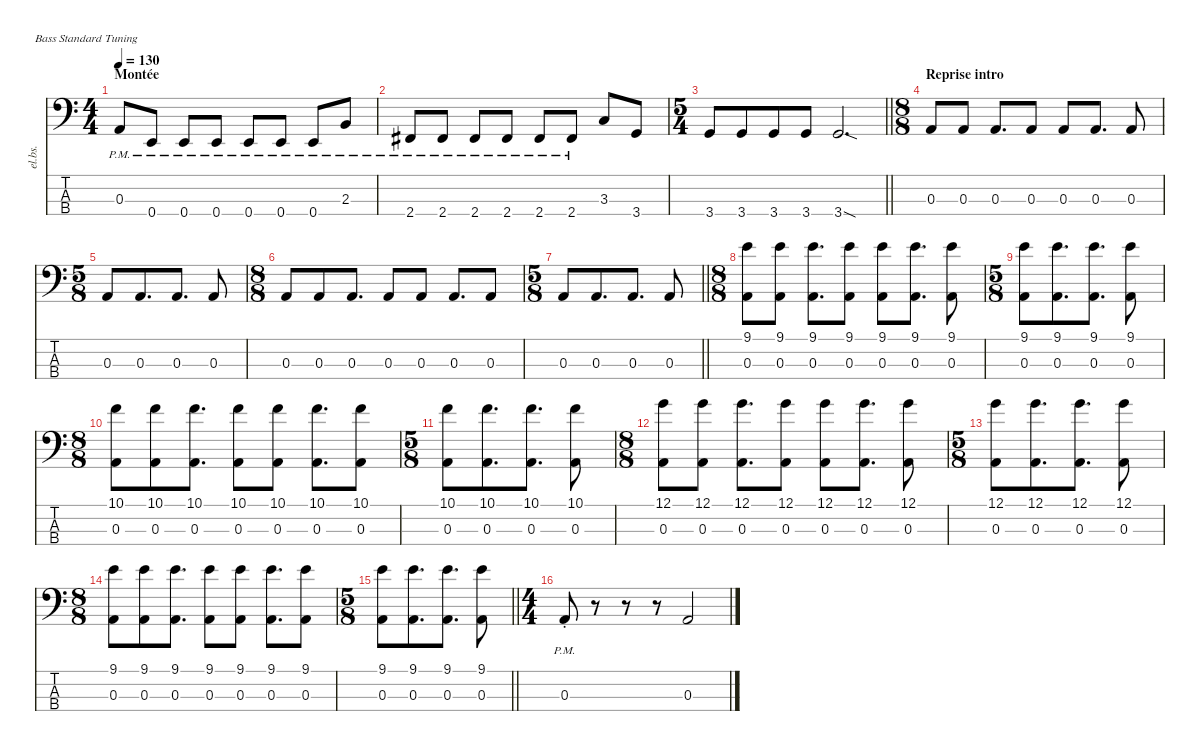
\defaultSystemsLayout 4
\hideDynamics
\bracketExtendMode nobrackets
\track ("Chipon" "el.bs.") {instrument electricbassfinger}
\staff {score tabs}
\tuning (G2 D2 A1 E1)
\ts (4 4)
\section ("" "Montée")
\tempo 130
\clef f4
\ks c
0.3{pm}.8{dy mf beam Up} 0.4{pm}.8{beam Up} 0.4{pm}.8{beam Up} 0.4{pm}.8{beam Up} 0.4{pm}.8{beam Up} 0.4{pm}.8{beam Up} 0.4{pm}.8{beam Up} 2.3{pm}.8{dy f beam Up} |
2.4{pm acc #}.8{beam Up} 2.4{pm acc #}.8{beam Up} 2.4{pm acc #}.8{beam Up} 2.4{pm acc #}.8{beam Up} 2.4{pm acc #}.8{beam Up} 2.4{pm acc #}.8{beam Up} 3.3.8{beam Up} 3.4.8{beam Up} |
\ts (5 4)
\beaming (8 6 4)
\barLineRight lightlight
3.4.8{beam Up} 3.4.8{beam Up} 3.4.8{beam Up} 3.4.8{beam Up} 3.4{sod}.2{d dy ff beam Up} |
\ts (8 8)
\beaming (8 2 2 2 2)
\section ("" "Reprise intro")
0.3.8{dy f beam Up} 0.3.8{beam Up} 0.3.8{d beam Up} 0.3.8{beam Up} 0.3.8{beam Up} 0.3.8{d beam Up} 0.3.8{beam Up} |
\ts (5 8)
\beaming (8 3 2)
0.3.8{beam Up} 0.3.8{d beam Up} 0.3.8{d beam Up} 0.3.8{beam Up} |
\ts (8 8)
\beaming (8 3 2 3)
0.3.8{beam Up} 0.3.8{beam Up} 0.3.8{d beam Up} 0.3.8{beam Up} 0.3.8{beam Up} 0.3.8{d beam Up} 0.3.8{beam Up} |
\ts (5 8)
\beaming (8 3 2)
\barLineRight lightlight
0.3.8{beam Up} 0.3.8{d beam Up} 0.3.8{d beam Up} 0.3.8{beam Up} |
\ts (8 8)
\beaming (8 2 2 2 2)
(9.1 0.3).8{beam Down} (9.1 0.3).8{beam Down} (9.1 0.3).8{d beam Down} (9.1 0.3).8{beam Down} (9.1 0.3).8{beam Down} (9.1 0.3).8{d beam Down} (9.1 0.3).8{beam Down} |
\ts (5 8)
\beaming (8 3 2)
(9.1 0.3).8{beam Down} (9.1 0.3).8{d beam Down} (9.1 0.3).8{d beam Down} (9.1 0.3).8{beam Down} |
\ts (8 8)
\beaming (8 3 2 3)
(10.1 0.3).8{beam Down} (10.1 0.3).8{beam Down} (10.1 0.3).8{d beam Down} (10.1 0.3).8{beam Down} (10.1 0.3).8{beam Down} (10.1 0.3).8{d beam Down} (10.1 0.3).8{beam Down} |
\ts (5 8)
\beaming (8 3 2)
(10.1 0.3).8{beam Down} (10.1 0.3).8{d beam Down} (10.1 0.3).8{d beam Down} (10.1 0.3).8{beam Down} |
\ts (8 8)
\beaming (8 2 2 2 2)
(12.1 0.3).8{beam Down} (12.1 0.3).8{beam Down} (12.1 0.3).8{d beam Down} (12.1 0.3).8{beam Down} (12.1 0.3).8{beam Down} (12.1 0.3).8{d beam Down} (12.1 0.3).8{beam Down} |
\ts (5 8)
\beaming (8 3 2)
(12.1 0.3).8{beam Down} (12.1 0.3).8{d beam Down} (12.1 0.3).8{d beam Down} (12.1 0.3).8{beam Down} |
\ts (8 8)
\beaming (8 3 2 3)
(9.1 0.3).8{beam Down} (9.1 0.3).8{beam Down} (9.1 0.3).8{d beam Down} (9.1 0.3).8{beam Down} (9.1 0.3).8{beam Down} (9.1 0.3).8{d beam Down} (9.1 0.3).8{beam Down} |
\ts (5 8)
\beaming (8 3 2)
\barLineRight lightlight
(9.1 0.3).8{beam Down} (9.1 0.3).8{d beam Down} (9.1 0.3).8{d beam Down} (9.1 0.3).8{beam Down} |
\ts (4 4)
\beaming (8 2 2 2 2)
0.3{pm st}.8{beam Up} r.8{beam Up} r.8{beam Up} r.8{beam Up} 0.3.2{dy ff beam Up}
